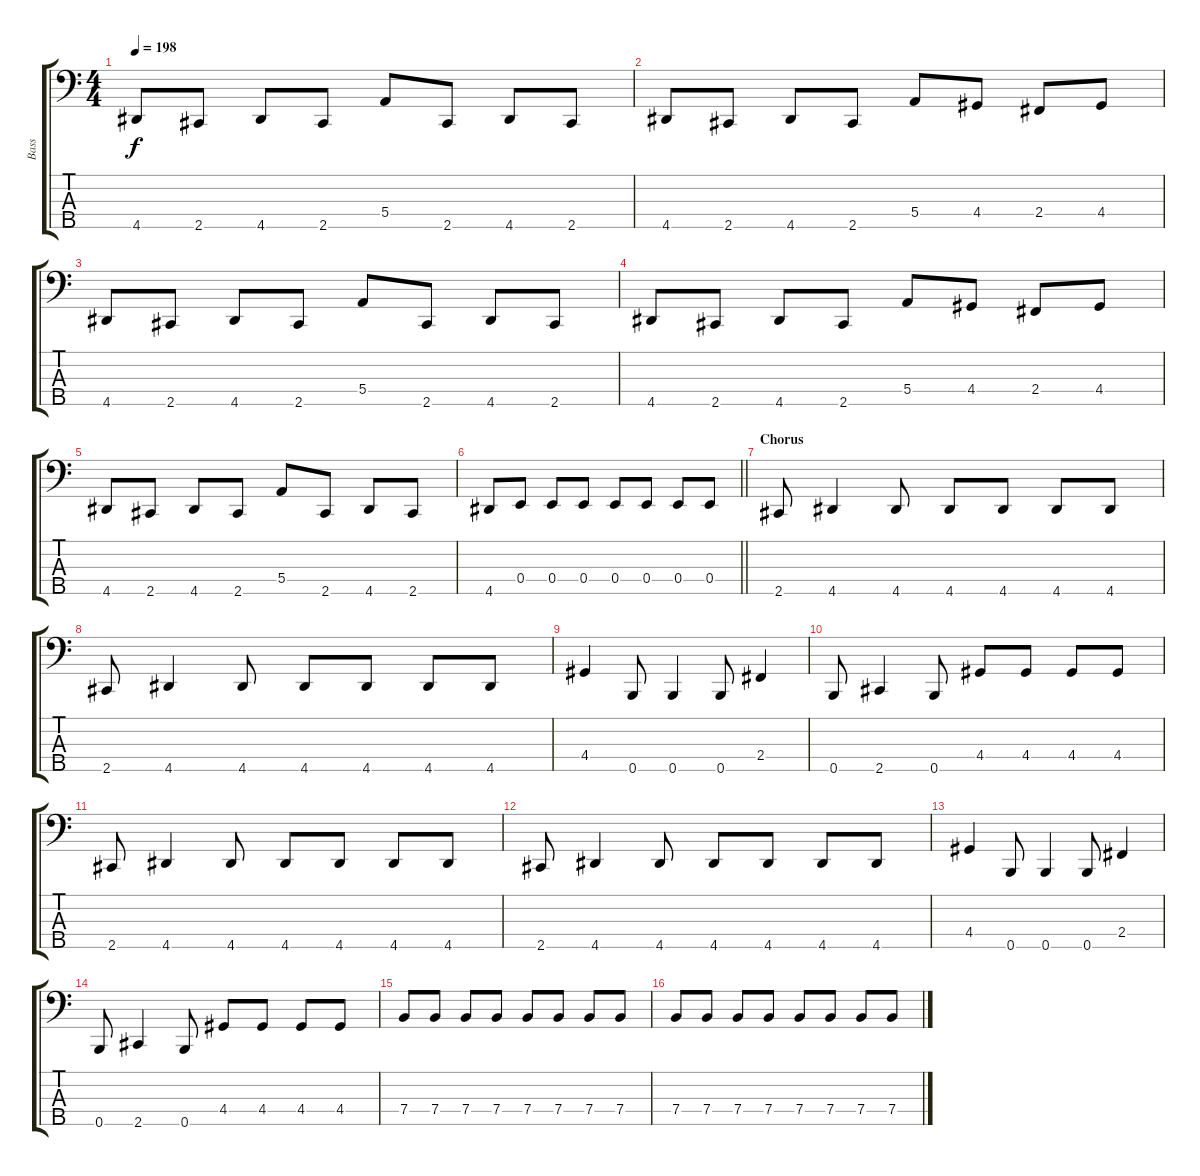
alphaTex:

\track ("Bass" "Bass") {instrument electricbasspick}
\staff {score tabs}
\tuning (G2 D2 A1 E1 B0) {hide}
\ts (4 4)
\tempo 198
\clef f4
\ks c
4.5.8{dy f} 2.5.8 4.5.8 2.5.8 5.4.8 2.5.8 4.5.8 2.5.8 |
4.5.8 2.5.8 4.5.8 2.5.8 5.4.8 4.4.8 2.4.8 4.4.8 |
4.5.8 2.5.8 4.5.8 2.5.8 5.4.8 2.5.8 4.5.8 2.5.8 |
4.5.8 2.5.8 4.5.8 2.5.8 5.4.8 4.4.8 2.4.8 4.4.8 |
4.5.8 2.5.8 4.5.8 2.5.8 5.4.8 2.5.8 4.5.8 2.5.8 |
\barLineRight lightlight
4.5.8 0.4.8 0.4.8 0.4.8 0.4.8 0.4.8 0.4.8 0.4.8 |
\section ("" "Chorus")
2.5.8 4.5.4 4.5.8 4.5.8 4.5.8 4.5.8 4.5.8 |
2.5.8 4.5.4 4.5.8 4.5.8 4.5.8 4.5.8 4.5.8 |
4.4.4 0.5.8 0.5.4 0.5.8 2.4.4 |
0.5.8 2.5.4 0.5.8 4.4.8 4.4.8 4.4.8 4.4.8 |
2.5.8 4.5.4 4.5.8 4.5.8 4.5.8 4.5.8 4.5.8 |
2.5.8 4.5.4 4.5.8 4.5.8 4.5.8 4.5.8 4.5.8 |
4.4.4 0.5.8 0.5.4 0.5.8 2.4.4 |
0.5.8 2.5.4 0.5.8 4.4.8 4.4.8 4.4.8 4.4.8 |
7.4.8 7.4.8 7.4.8 7.4.8 7.4.8 7.4.8 7.4.8 7.4.8 |
7.4.8 7.4.8 7.4.8 7.4.8 7.4.8 7.4.8 7.4.8 7.4.8
